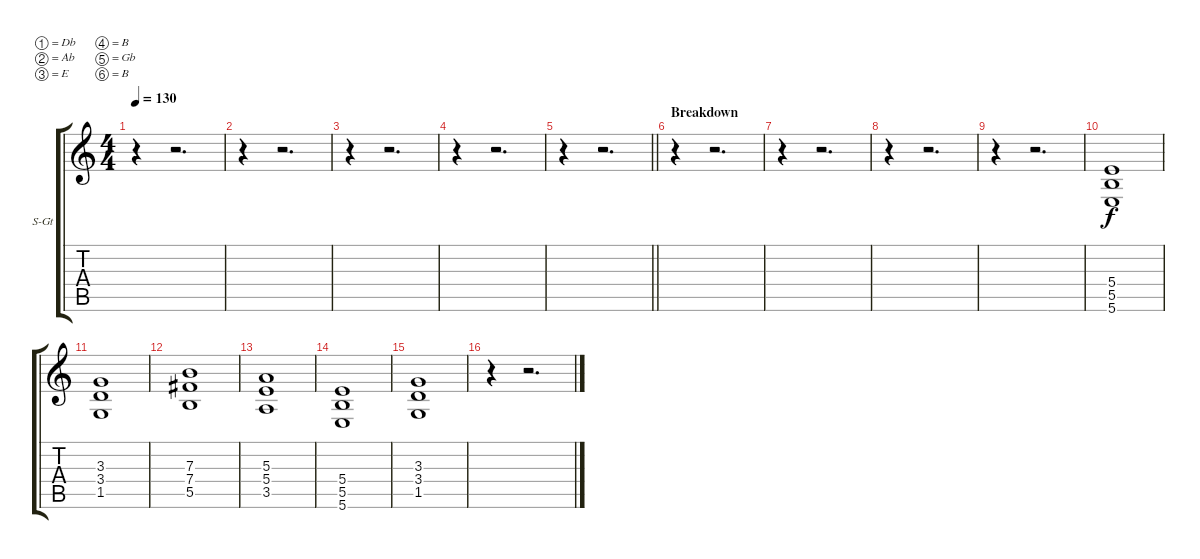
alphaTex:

\bracketExtendMode groupsimilarinstruments
\firstSystemTrackNameOrientation horizontal
\otherSystemsTrackNameOrientation horizontal
\track ("Craig Jones" "S-Gt") {instrument acousticgrandpiano}
\staff {score tabs}
\tuning (Db4 Ab3 E3 B2 Gb2 B1)
\displaytranspose 12
\ts (4 4)
\tempo 130
\clef g2
\ks c
r.4{dy f} r.2{d} |
r.4 r.2{d} |
r.4 r.2{d} |
r.4 r.2{d} |
\barLineRight lightlight
r.4 r.2{d} |
\section ("" "Breakdown")
r.4 r.2{d} |
r.4 r.2{d} |
r.4 r.2{d} |
r.4 r.2{d} |
(5.6 5.5 5.4).1 |
(1.5 3.4 3.3).1 |
(5.5 7.4 7.3).1 |
(3.5 5.4 5.3).1 |
(5.6 5.5 5.4).1 |
(1.5 3.4 3.3).1 |
r.4 r.2{d}
